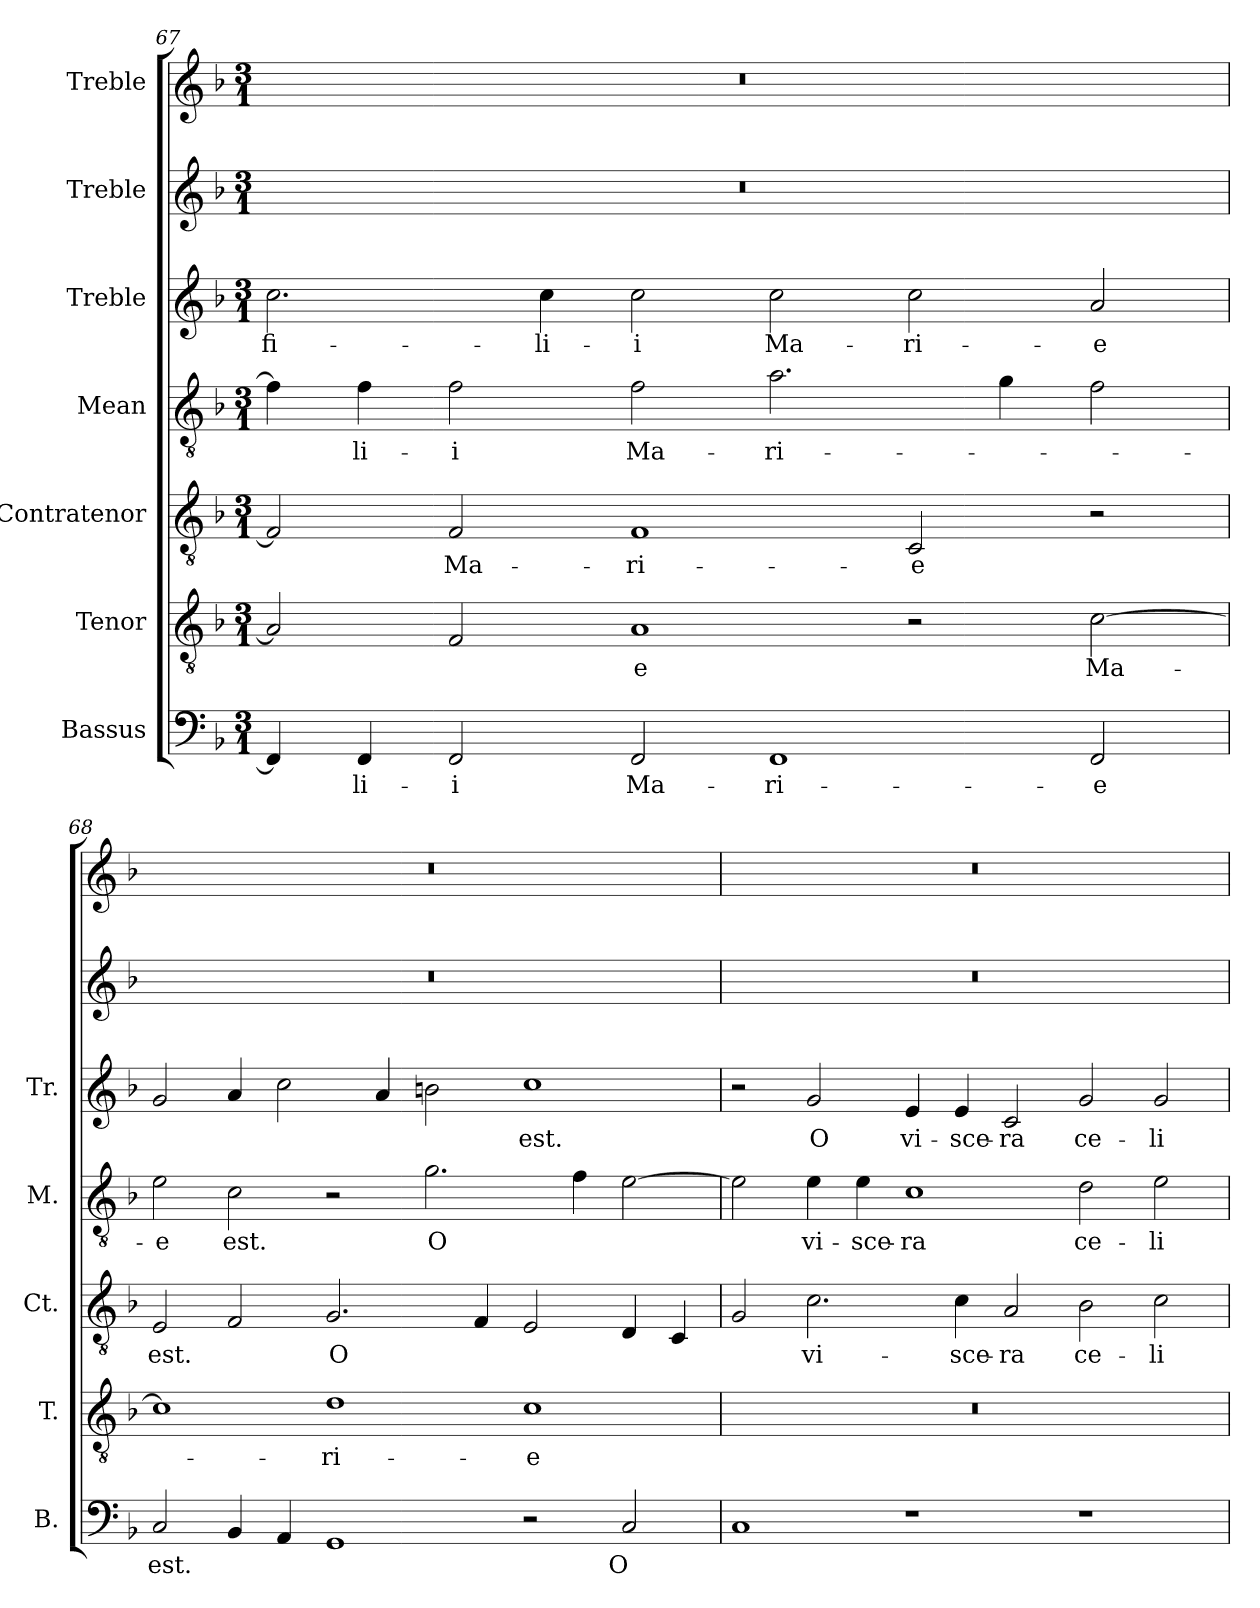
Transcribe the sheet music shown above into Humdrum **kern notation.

**kern	**text	**kern	**text	**kern	**text	**kern	**text	**kern	**text	**kern	**kern
*part7	*part7	*part6	*part6	*part5	*part5	*part4	*part4	*part3	*part3	*part2	*part1
*staff7	*staff7	*staff6	*staff6	*staff5	*staff5	*staff4	*staff4	*staff3	*staff3	*staff2	*staff1
*I"Bassus	*	*I"Tenor	*	*I"Contratenor	*	*I"Mean	*	*I"Treble	*	*I"Treble	*I"Treble
*I'B.	*	*I'T.	*	*I'Ct.	*	*I'M.	*	*I'Tr.	*	*	*
!!LO:LB:g=z
*clefF4	*	*clefGv2	*	*clefGv2	*	*clefGv2	*	*clefG2	*	*clefG2	*clefG2
*	*	*ITrd7c12	*	*ITrd7c12	*	*ITrd7c12	*	*	*	*	*
*k[b-]	*	*k[b-]	*	*k[b-]	*	*k[b-]	*	*k[b-]	*	*k[b-]	*k[b-]
*F:	*	*F:	*	*F:	*	*F:	*	*F:	*	*F:	*F:
*M3/1	*	*M3/1	*	*M3/1	*	*M3/1	*	*M3/1	*	*M3/1	*M3/1
=67	=67	=67	=67	=67	=67	=67	=67	=67	=67	=67	=67
!	!	!	!	!	!	!	!	!	!LO:LY:b:color=#000000	!LO:N:vis=1	!LO:N:vis=1
4FFi/]	.	2AAi/]	.	2FFi/]	.	4Fi\]	.	2.cci\	fi-	0.r	0.r
!	!LO:LY:b:color=#000000	!	!	!	!	!	!	!	!	!	!
!	!	!	!	!	!	!	!LO:LY:b:color=#000000	!	!	!	!
4FFi/	-li-	.	.	.	.	4Fi\	-li-	.	.	.	.
!	!LO:LY:b:color=#000000	!	!	!	!	!	!	!	!	!	!
!	!	!	!	!	!LO:LY:b:color=#000000	!	!	!	!	!	!
!	!	!	!	!	!	!	!LO:LY:b:color=#000000	!	!	!	!
2FFi/	-i	2FFi/	.	2FFi/	Ma-	2Fi\	-i	.	.	.	.
!	!	!	!	!	!	!	!	!	!LO:LY:b:color=#000000	!	!
.	.	.	.	.	.	.	.	4cci\	-li-	.	.
!	!LO:LY:b:color=#000000	!	!	!	!	!	!	!	!	!	!
!	!	!	!LO:LY:b:color=#000000	!	!	!	!	!	!	!	!
!	!	!	!	!	!LO:LY:b:color=#000000	!	!	!	!	!	!
!	!	!	!	!	!	!	!LO:LY:b:color=#000000	!	!	!	!
!	!	!	!	!	!	!	!	!	!LO:LY:b:color=#000000	!	!
2FFi/	Ma-	1AAi	-e	1FFi	-ri-	2Fi\	Ma-	2cci\	-i	.	.
!	!LO:LY:b:color=#000000	!	!	!	!	!	!	!	!	!	!
!	!	!	!	!	!	!	!LO:LY:b:color=#000000	!	!	!	!
!	!	!	!	!	!	!	!	!	!LO:LY:b:color=#000000	!	!
1FFi	-ri-	.	.	.	.	2.Ai\	-ri-	2cci\	Ma-	.	.
!	!	!	!	!	!LO:LY:b:color=#000000	!	!	!	!	!	!
!	!	!	!	!	!	!	!	!	!LO:LY:b:color=#000000	!	!
.	.	2r	.	2CCi/	-e	.	.	2cci\	-ri-	.	.
.	.	.	.	.	.	4Gi\	.	.	.	.	.
!	!LO:LY:b:color=#000000	!	!	!	!	!	!	!	!	!	!
!	!	!	!LO:LY:b:color=#000000	!	!	!	!	!	!	!	!
!	!	!	!	!	!	!	!	!	!LO:LY:b:color=#000000	!	!
2FFi/	-e	[>2Ci\	Ma-	2r	.	2Fi\	.	2ai/	-e	.	.
=68	=68	=68	=68	=68	=68	=68	=68	=68	=68	=68	=68
!	!LO:LY:b:color=#000000	!	!	!	!	!	!	!	!	!	!
!	!	!	!	!	!LO:LY:b:color=#000000	!	!	!	!	!	!
!	!	!	!	!	!	!	!LO:LY:b:color=#000000	!	!	!LO:N:vis=1	!LO:N:vis=1
2Ci/	est.	1Ci]	.	2EEi/	est.	2Ei\	-e	2gi/	.	0.r	0.r
!	!	!	!	!	!	!	!LO:LY:b:color=#000000	!	!	!	!
4BB-i/	.	.	.	2FFi/	.	2Ci\	est.	4ai/	.	.	.
4AAi/	.	.	.	.	.	.	.	2cci\	.	.	.
!	!	!	!LO:LY:b:color=#000000	!	!	!	!	!	!	!	!
!	!	!	!	!	!LO:LY:b:color=#000000	!	!	!	!	!	!
1GGi	.	1Di	-ri-	2.GGi/	O	2r	.	.	.	.	.
.	.	.	.	.	.	.	.	4ai/	.	.	.
!	!	!	!	!	!	!	!LO:LY:b:color=#000000	!	!	!	!
.	.	.	.	.	.	2.Gi\	O	2bni\	.	.	.
.	.	.	.	4FFi/	.	.	.	.	.	.	.
!	!	!	!LO:LY:b:color=#000000	!	!	!	!	!	!	!	!
!	!	!	!	!	!	!	!	!	!LO:LY:b:color=#000000	!	!
2r	.	1Ci	-e	2EEi/	.	.	.	1cci	est.	.	.
.	.	.	.	.	.	4Fi\	.	.	.	.	.
!	!LO:LY:b:color=#000000	!	!	!	!	!	!	!	!	!	!
2Ci/	O	.	.	4DDi/	.	[>2Ei\	.	.	.	.	.
.	.	.	.	4CCi/	.	.	.	.	.	.	.
=69	=69	=69	=69	=69	=69	=69	=69	=69	=69	=69	=69
!	!	!LO:N:vis=1	!	!	!	!	!	!	!	!LO:N:vis=1	!LO:N:vis=1
1Ci	.	0.r	.	2GGi/	.	2Ei\]	.	2r	.	0.r	0.r
!	!	!	!	!	!LO:LY:b:color=#000000	!	!	!	!	!	!
!	!	!	!	!	!	!	!LO:LY:b:color=#000000	!	!	!	!
!	!	!	!	!	!	!	!	!	!LO:LY:b:color=#000000	!	!
.	.	.	.	2.Ci\	vi-	4Ei\	vi-	2gi/	O	.	.
!	!	!	!	!	!	!	!LO:LY:b:color=#000000	!	!	!	!
.	.	.	.	.	.	4Ei\	-sce-	.	.	.	.
!	!	!	!	!	!	!	!LO:LY:b:color=#000000	!	!	!	!
!	!	!	!	!	!	!	!	!	!LO:LY:b:color=#000000	!	!
1r	.	.	.	.	.	1Ci	-ra	4ei/	vi-	.	.
!	!	!	!	!	!LO:LY:b:color=#000000	!	!	!	!	!	!
!	!	!	!	!	!	!	!	!	!LO:LY:b:color=#000000	!	!
.	.	.	.	4Ci\	-sce-	.	.	4ei/	-sce-	.	.
!	!	!	!	!	!LO:LY:b:color=#000000	!	!	!	!	!	!
!	!	!	!	!	!	!	!	!	!LO:LY:b:color=#000000	!	!
.	.	.	.	2AAi/	-ra	.	.	2ci/	-ra	.	.
!	!	!	!	!	!LO:LY:b:color=#000000	!	!	!	!	!	!
!	!	!	!	!	!	!	!LO:LY:b:color=#000000	!	!	!	!
!	!	!	!	!	!	!	!	!	!LO:LY:b:color=#000000	!	!
1r	.	.	.	2BB-i\	ce-	2Di\	ce-	2gi/	ce-	.	.
!	!	!	!	!	!LO:LY:b:color=#000000	!	!	!	!	!	!
!	!	!	!	!	!	!	!LO:LY:b:color=#000000	!	!	!	!
!	!	!	!	!	!	!	!	!	!LO:LY:b:color=#000000	!	!
.	.	.	.	2Ci\	-li	2Ei\	-li	2gi/	-li	.	.
=	=	=	=	=	=	=	=	=	=	=	=
*-	*-	*-	*-	*-	*-	*-	*-	*-	*-	*-	*-
